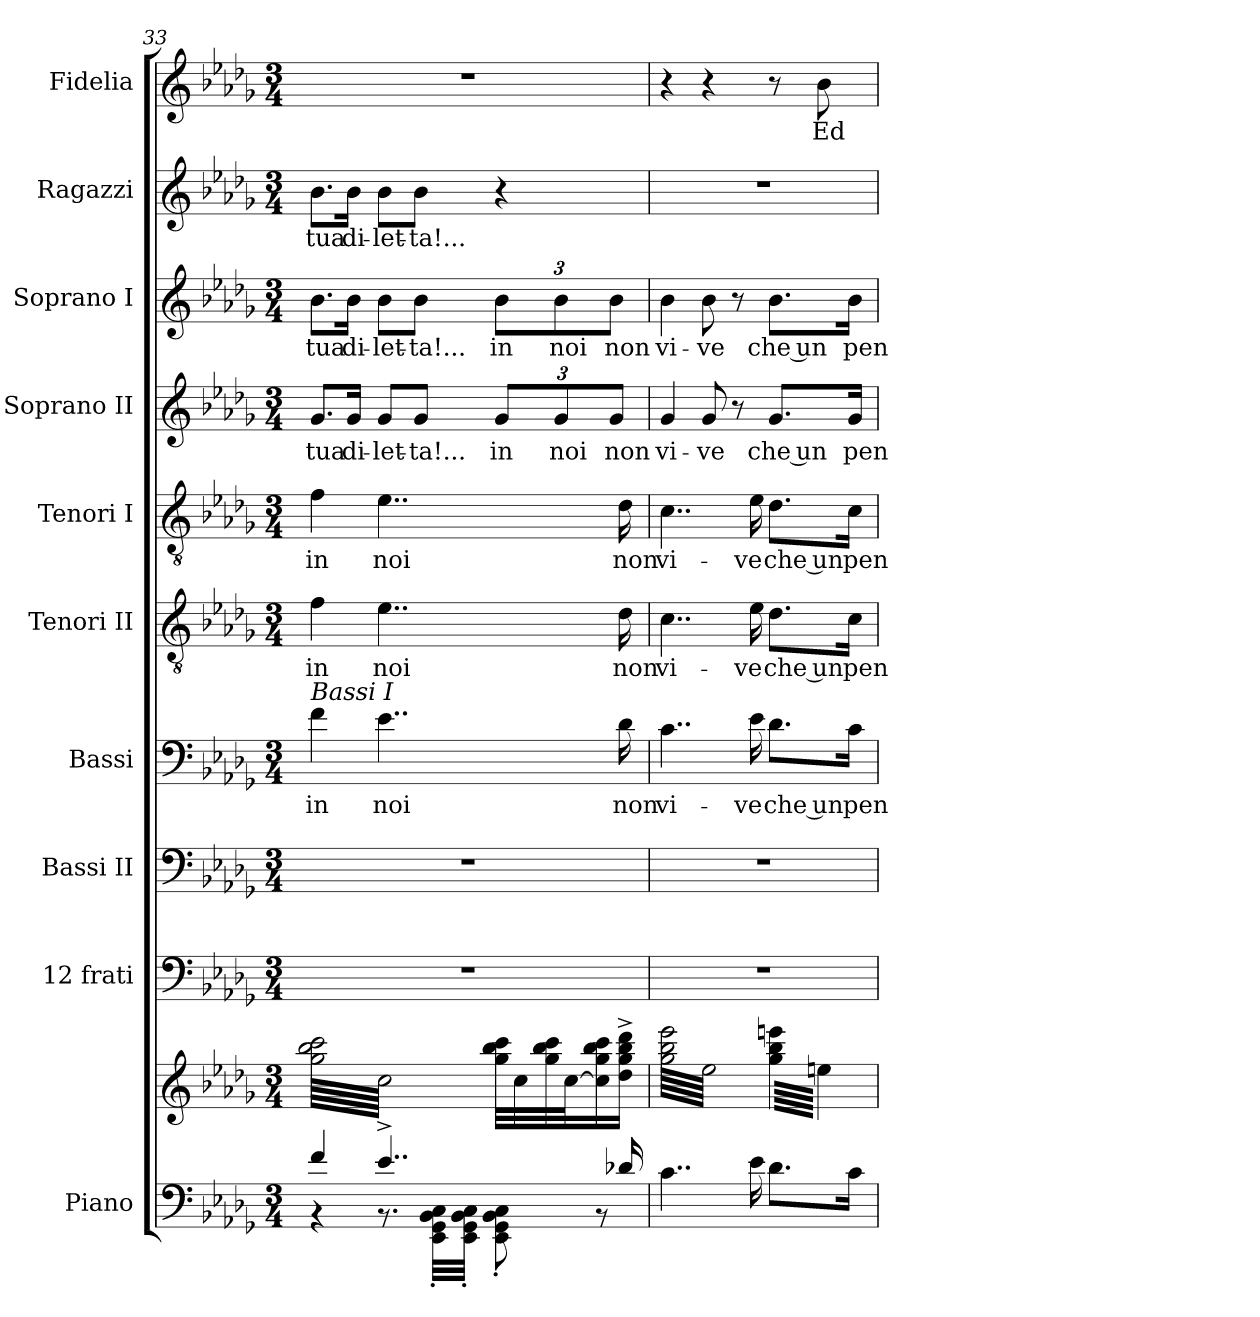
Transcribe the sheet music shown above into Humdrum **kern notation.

**kern	**kern	**kern	**kern	**kern	**text	**kern	**text	**kern	**text	**kern	**text	**kern	**text	**kern	**text	**kern	**text
*part10	*part10	*part9	*part8	*part7	*part7	*part6	*part6	*part5	*part5	*part4	*part4	*part3	*part3	*part2	*part2	*part1	*part1
*staff11	*staff10	*staff9	*staff8	*staff7	*staff7	*staff6	*staff6	*staff5	*staff5	*staff4	*staff4	*staff3	*staff3	*staff2	*staff2	*staff1	*staff1
*I"Piano	*	*I"12 frati	*I"Bassi II	*I"Bassi	*	*I"Tenori II	*	*I"Tenori I	*	*I"Soprano II	*	*I"Soprano I	*	*I"Ragazzi	*	*I"Fidelia	*
*I'Pno.	*	*I'12 f.	*I'B.II	*I'B.	*	*I'T.II	*	*I'T.I	*	*I'S.II	*	*I'S.I	*	*I'Rzi.	*	*I'F.	*
*clefF4	*clefG2	*clefF4	*clefF4	*clefF4	*	*clefGv2	*	*clefGv2	*	*clefG2	*	*clefG2	*	*clefG2	*	*clefG2	*
*k[b-e-a-d-g-]	*k[b-e-a-d-g-]	*k[b-e-a-d-g-]	*k[b-e-a-d-g-]	*k[b-e-a-d-g-]	*	*k[b-e-a-d-g-]	*	*k[b-e-a-d-g-]	*	*k[b-e-a-d-g-]	*	*k[b-e-a-d-g-]	*	*k[b-e-a-d-g-]	*	*k[b-e-a-d-g-]	*
*M3/4	*M3/4	*M3/4	*M3/4	*M3/4	*	*M3/4	*	*M3/4	*	*M3/4	*	*M3/4	*	*M3/4	*	*M3/4	*
=33	=33	=33	=33	=33	=33	=33	=33	=33	=33	=33	=33	=33	=33	=33	=33	=33	=33
*^	*	*	*	*	*	*	*	*	*	*	*	*	*	*	*	*	*
!	!	!	!	!	!LO:TX:a:i:t=Bassi I	!	!	!	!	!	!	!	!	!	!	!	!	!
!	!	!	!	!	!	!LO:LY:b	!	!LO:LY:b	!	!LO:LY:b	!	!LO:LY:b	!	!LO:LY:b	!	!LO:LY:b	!	!
*	*	*tremolo	*	*	*	*	*	*	*	*	*	*	*	*	*	*	*	*
4f/	4r	64gg-\ 64bb-\ 64ccc\LLLL	2.r	2.r	4f\	in	4f\	in	4f\	in	8.g-/L	tua	8.b-\L	tua	8.b-\L	tua	2.r	.
.	.	64cc\	.	.	.	.	.	.	.	.	.	.	.	.	.	.	.	.
.	.	64gg-\ 64bb-\ 64ccc\	.	.	.	.	.	.	.	.	.	.	.	.	.	.	.	.
.	.	64cc\	.	.	.	.	.	.	.	.	.	.	.	.	.	.	.	.
.	.	64gg-\ 64bb-\ 64ccc\	.	.	.	.	.	.	.	.	.	.	.	.	.	.	.	.
.	.	64cc\	.	.	.	.	.	.	.	.	.	.	.	.	.	.	.	.
.	.	64gg-\ 64bb-\ 64ccc\	.	.	.	.	.	.	.	.	.	.	.	.	.	.	.	.
.	.	64cc\	.	.	.	.	.	.	.	.	.	.	.	.	.	.	.	.
.	.	64gg-\ 64bb-\ 64ccc\	.	.	.	.	.	.	.	.	.	.	.	.	.	.	.	.
.	.	64cc\	.	.	.	.	.	.	.	.	.	.	.	.	.	.	.	.
.	.	64gg-\ 64bb-\ 64ccc\	.	.	.	.	.	.	.	.	.	.	.	.	.	.	.	.
.	.	64cc\	.	.	.	.	.	.	.	.	.	.	.	.	.	.	.	.
!	!	!	!	!	!	!	!	!	!	!	!	!LO:LY:b	!	!LO:LY:b	!	!LO:LY:b	!	!
.	.	64gg-\ 64bb-\ 64ccc\	.	.	.	.	.	.	.	.	16g-/Jk	di-	16b-\Jk	di-	16b-\Jk	di-	.	.
.	.	64cc\	.	.	.	.	.	.	.	.	.	.	.	.	.	.	.	.
.	.	64gg-\ 64bb-\ 64ccc\	.	.	.	.	.	.	.	.	.	.	.	.	.	.	.	.
.	.	64cc\	.	.	.	.	.	.	.	.	.	.	.	.	.	.	.	.
!	!	!	!	!	!	!LO:LY:b	!	!LO:LY:b	!	!LO:LY:b	!	!LO:LY:b	!	!LO:LY:b	!	!LO:LY:b	!	!
4..e-^/	8.r	64gg-\ 64bb-\ 64ccc\	.	.	4..e-\	noi	4..e-\	noi	4..e-\	noi	8g-/L	-let-	8b-\L	-let-	8b-\L	-let-	.	.
.	.	64cc\	.	.	.	.	.	.	.	.	.	.	.	.	.	.	.	.
.	.	64gg-\ 64bb-\ 64ccc\	.	.	.	.	.	.	.	.	.	.	.	.	.	.	.	.
.	.	64cc\	.	.	.	.	.	.	.	.	.	.	.	.	.	.	.	.
.	.	64gg-\ 64bb-\ 64ccc\	.	.	.	.	.	.	.	.	.	.	.	.	.	.	.	.
.	.	64cc\	.	.	.	.	.	.	.	.	.	.	.	.	.	.	.	.
.	.	64gg-\ 64bb-\ 64ccc\	.	.	.	.	.	.	.	.	.	.	.	.	.	.	.	.
.	.	64cc\	.	.	.	.	.	.	.	.	.	.	.	.	.	.	.	.
!	!	!	!	!	!	!	!	!	!	!	!	!LO:LY:b	!	!LO:LY:b	!	!LO:LY:b	!	!
.	.	64gg-\ 64bb-\ 64ccc\	.	.	.	.	.	.	.	.	8g-/J	-ta!...	8b-\J	-ta!...	8b-\J	-ta!...	.	.
.	.	64cc\	.	.	.	.	.	.	.	.	.	.	.	.	.	.	.	.
.	.	64gg-\ 64bb-\ 64ccc\	.	.	.	.	.	.	.	.	.	.	.	.	.	.	.	.
.	.	64cc\	.	.	.	.	.	.	.	.	.	.	.	.	.	.	.	.
.	32EE-\' 32GG-\' 32BB-\' 32C\'LLL	64gg-\ 64bb-\ 64ccc\	.	.	.	.	.	.	.	.	.	.	.	.	.	.	.	.
.	.	64cc\	.	.	.	.	.	.	.	.	.	.	.	.	.	.	.	.
.	32EE-\' 32GG-\' 32BB-\' 32C\'JJJ	64gg-\ 64bb-\ 64ccc\	.	.	.	.	.	.	.	.	.	.	.	.	.	.	.	.
.	.	64cc\JJJJ	.	.	.	.	.	.	.	.	.	.	.	.	.	.	.	.
*	*	*Xtremolo	*	*	*	*	*	*	*	*	*	*	*	*	*	*	*	*
!	!	!	!	!	!	!	!	!	!	!	!	!LO:LY:b	!	!LO:LY:b	!	!	!	!
.	8EE-\' 8GG-\' 8BB-\' 8C\'	32gg-\ 32bb-\ 32ccc\LLL	.	.	.	.	.	.	.	.	12g-/L	in	12b-\L	in	4r	.	.	.
.	.	.	.	.	.	.	.	.	.	.	.	.	.	.	.	.	.	.
.	.	32cc\	.	.	.	.	.	.	.	.	.	.	.	.	.	.	.	.
.	.	.	.	.	.	.	.	.	.	.	.	.	.	.	.	.	.	.
.	.	32gg-\ 32bb-\ 32ccc\	.	.	.	.	.	.	.	.	.	.	.	.	.	.	.	.
.	.	.	.	.	.	.	.	.	.	.	.	.	.	.	.	.	.	.
!	!	!	!	!	!	!	!	!	!	!	!	!LO:LY:b	!	!LO:LY:b	!	!	!	!
.	.	.	.	.	.	.	.	.	.	.	12g-/	noi	12b-\	noi	.	.	.	.
.	.	[32cc\J	.	.	.	.	.	.	.	.	.	.	.	.	.	.	.	.
.	.	.	.	.	.	.	.	.	.	.	.	.	.	.	.	.	.	.
.	8r	16cc\] 16gg-\ 16bb-\ 16ccc\	.	.	.	.	.	.	.	.	.	.	.	.	.	.	.	.
.	.	.	.	.	.	.	.	.	.	.	.	.	.	.	.	.	.	.
.	.	.	.	.	.	.	.	.	.	.	.	.	.	.	.	.	.	.
!	!	!	!	!	!	!	!	!	!	!	!	!LO:LY:b	!	!LO:LY:b	!	!	!	!
.	.	.	.	.	.	.	.	.	.	.	12g-/J	non	12b-\J	non	.	.	.	.
.	.	.	.	.	.	.	.	.	.	.	.	.	.	.	.	.	.	.
!	!	!	!	!	!	!LO:LY:b	!	!LO:LY:b	!	!LO:LY:b	!	!	!	!	!	!	!	!
16d-X/	.	16dd-\^ 16gg-\^ 16bb-\^ 16ddd-\^JJ	.	.	16d-\	non	16d-\	non	16d-\	non	.	.	.	.	.	.	.	.
.	.	.	.	.	.	.	.	.	.	.	.	.	.	.	.	.	.	.
.	.	.	.	.	.	.	.	.	.	.	.	.	.	.	.	.	.	.
.	.	.	.	.	.	.	.	.	.	.	.	.	.	.	.	.	.	.
*v	*v	*	*	*	*	*	*	*	*	*	*	*	*	*	*	*	*	*
=34	=34	=34	=34	=34	=34	=34	=34	=34	=34	=34	=34	=34	=34	=34	=34	=34	=34
!	!	!	!	!	!LO:LY:b	!	!LO:LY:b	!	!LO:LY:b	!	!LO:LY:b	!	!LO:LY:b	!	!	!	!
*	*tremolo	*	*	*	*	*	*	*	*	*	*	*	*	*	*	*	*
4..c\	64gg-\ 64bb-\ 64eee-\LLLL	2.r	2.r	4..c\	vi-	4..c\	vi-	4..c\	vi-	4g-/	vi-	4b-\	vi-	2.r	.	4r	.
.	64ee-\	.	.	.	.	.	.	.	.	.	.	.	.	.	.	.	.
.	64gg-\ 64bb-\ 64eee-\	.	.	.	.	.	.	.	.	.	.	.	.	.	.	.	.
.	64ee-\	.	.	.	.	.	.	.	.	.	.	.	.	.	.	.	.
.	64gg-\ 64bb-\ 64eee-\	.	.	.	.	.	.	.	.	.	.	.	.	.	.	.	.
.	64ee-\	.	.	.	.	.	.	.	.	.	.	.	.	.	.	.	.
.	64gg-\ 64bb-\ 64eee-\	.	.	.	.	.	.	.	.	.	.	.	.	.	.	.	.
.	64ee-\	.	.	.	.	.	.	.	.	.	.	.	.	.	.	.	.
.	64gg-\ 64bb-\ 64eee-\	.	.	.	.	.	.	.	.	.	.	.	.	.	.	.	.
.	64ee-\	.	.	.	.	.	.	.	.	.	.	.	.	.	.	.	.
.	64gg-\ 64bb-\ 64eee-\	.	.	.	.	.	.	.	.	.	.	.	.	.	.	.	.
.	64ee-\	.	.	.	.	.	.	.	.	.	.	.	.	.	.	.	.
.	64gg-\ 64bb-\ 64eee-\	.	.	.	.	.	.	.	.	.	.	.	.	.	.	.	.
.	64ee-\	.	.	.	.	.	.	.	.	.	.	.	.	.	.	.	.
.	64gg-\ 64bb-\ 64eee-\	.	.	.	.	.	.	.	.	.	.	.	.	.	.	.	.
.	64ee-\	.	.	.	.	.	.	.	.	.	.	.	.	.	.	.	.
!	!	!	!	!	!	!	!	!	!	!	!LO:LY:b	!	!LO:LY:b	!	!	!	!
.	64gg-\ 64bb-\ 64eee-\	.	.	.	.	.	.	.	.	8g-/	-ve	8b-\	-ve	.	.	4r	.
.	64ee-\	.	.	.	.	.	.	.	.	.	.	.	.	.	.	.	.
.	64gg-\ 64bb-\ 64eee-\	.	.	.	.	.	.	.	.	.	.	.	.	.	.	.	.
.	64ee-\	.	.	.	.	.	.	.	.	.	.	.	.	.	.	.	.
.	64gg-\ 64bb-\ 64eee-\	.	.	.	.	.	.	.	.	.	.	.	.	.	.	.	.
.	64ee-\	.	.	.	.	.	.	.	.	.	.	.	.	.	.	.	.
.	64gg-\ 64bb-\ 64eee-\	.	.	.	.	.	.	.	.	.	.	.	.	.	.	.	.
.	64ee-\	.	.	.	.	.	.	.	.	.	.	.	.	.	.	.	.
.	64gg-\ 64bb-\ 64eee-\	.	.	.	.	.	.	.	.	8r	.	8r	.	.	.	.	.
.	64ee-\	.	.	.	.	.	.	.	.	.	.	.	.	.	.	.	.
.	64gg-\ 64bb-\ 64eee-\	.	.	.	.	.	.	.	.	.	.	.	.	.	.	.	.
.	64ee-\	.	.	.	.	.	.	.	.	.	.	.	.	.	.	.	.
!	!	!	!	!	!LO:LY:b	!	!LO:LY:b	!	!LO:LY:b	!	!	!	!	!	!	!	!
16e-\	64gg-\ 64bb-\ 64eee-\	.	.	16e-\	-ve	16e-\	-ve	16e-\	-ve	.	.	.	.	.	.	.	.
.	64ee-\	.	.	.	.	.	.	.	.	.	.	.	.	.	.	.	.
.	64gg-\ 64bb-\ 64eee-\	.	.	.	.	.	.	.	.	.	.	.	.	.	.	.	.
.	64ee-\JJJJ	.	.	.	.	.	.	.	.	.	.	.	.	.	.	.	.
!	!	!	!	!	!LO:LY:b	!	!LO:LY:b	!	!LO:LY:b	!	!LO:LY:b	!	!LO:LY:b	!	!	!	!
8.d-\L	64gg-\ 64bb-\ 64eeen\LLLL	.	.	8.d-\L	che un	8.d-\L	che un	8.d-\L	che un	8.g-/L	che un	8.b-\L	che un	.	.	8r	.
.	64een\	.	.	.	.	.	.	.	.	.	.	.	.	.	.	.	.
.	64gg-\ 64bb-\ 64eeen\	.	.	.	.	.	.	.	.	.	.	.	.	.	.	.	.
.	64een\	.	.	.	.	.	.	.	.	.	.	.	.	.	.	.	.
.	64gg-\ 64bb-\ 64eeen\	.	.	.	.	.	.	.	.	.	.	.	.	.	.	.	.
.	64een\	.	.	.	.	.	.	.	.	.	.	.	.	.	.	.	.
.	64gg-\ 64bb-\ 64eeen\	.	.	.	.	.	.	.	.	.	.	.	.	.	.	.	.
.	64een\	.	.	.	.	.	.	.	.	.	.	.	.	.	.	.	.
!	!	!	!	!	!	!	!	!	!	!	!	!	!	!	!	!	!LO:LY:b
.	64gg-\ 64bb-\ 64eeen\	.	.	.	.	.	.	.	.	.	.	.	.	.	.	8b-\	Ed-
.	64een\	.	.	.	.	.	.	.	.	.	.	.	.	.	.	.	.
.	64gg-\ 64bb-\ 64eeen\	.	.	.	.	.	.	.	.	.	.	.	.	.	.	.	.
.	64een\	.	.	.	.	.	.	.	.	.	.	.	.	.	.	.	.
!	!	!	!	!	!LO:LY:b	!	!LO:LY:b	!	!LO:LY:b	!	!LO:LY:b	!	!LO:LY:b	!	!	!	!
16c\Jk	64gg-\ 64bb-\ 64eeen\	.	.	16c\Jk	pen-	16c\Jk	pen-	16c\Jk	pen-	16g-/Jk	pen-	16b-\Jk	pen-	.	.	.	.
.	64een\	.	.	.	.	.	.	.	.	.	.	.	.	.	.	.	.
.	64gg-\ 64bb-\ 64eeen\	.	.	.	.	.	.	.	.	.	.	.	.	.	.	.	.
.	64een\JJJJ	.	.	.	.	.	.	.	.	.	.	.	.	.	.	.	.
*	*Xtremolo	*	*	*	*	*	*	*	*	*	*	*	*	*	*	*	*
.	.	.	.	.	.	.	.	.	.	.	.	.	.	.	.	.	.
.	.	.	.	.	.	.	.	.	.	.	.	.	.	.	.	.	.
.	.	.	.	.	.	.	.	.	.	.	.	.	.	.	.	.	.
.	.	.	.	.	.	.	.	.	.	.	.	.	.	.	.	.	.
.	.	.	.	.	.	.	.	.	.	.	.	.	.	.	.	.	.
.	.	.	.	.	.	.	.	.	.	.	.	.	.	.	.	.	.
.	.	.	.	.	.	.	.	.	.	.	.	.	.	.	.	.	.
.	.	.	.	.	.	.	.	.	.	.	.	.	.	.	.	.	.
=	=	=	=	=	=	=	=	=	=	=	=	=	=	=	=	=	=
*-	*-	*-	*-	*-	*-	*-	*-	*-	*-	*-	*-	*-	*-	*-	*-	*-	*-
